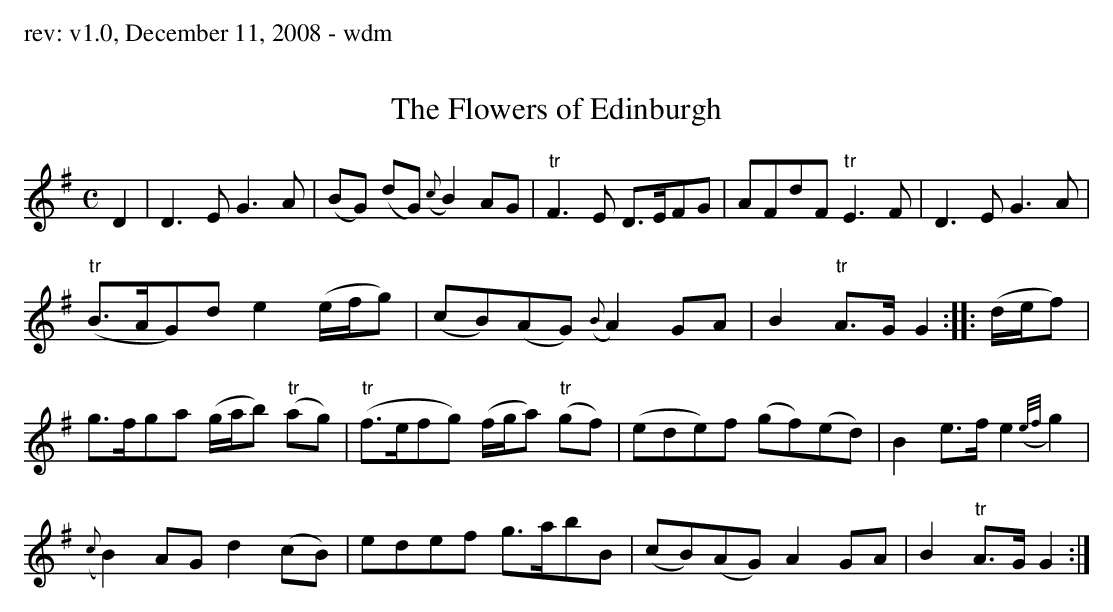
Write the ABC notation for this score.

X:1
T:Flowers of Edinburgh, The
M:C
L:1/8
K:G
D2 | D3E G3A | (BG) (dG) ({c}B2) AG | "tr"F3E D>EFG | AFdF "tr"E3F | D3EG3A |
"tr"(B>AG)d e2 (e/f/g) | (cB)(AG) ({B}A2) GA | B2 "tr"A>G G2 :: (d/e/f) |
g>fga (g/a/b) "tr"(ag) | "tr"(f>efg) (f/g/a) "tr"(gf) | (ede)f (gf)(ed) | B2 e>f e2 ({e/f/}g2) |
({c}B2) AG d2 (cB) | edef g>abB | (cB)(AG) A2 GA | B2 "tr"A>G G2 :|
